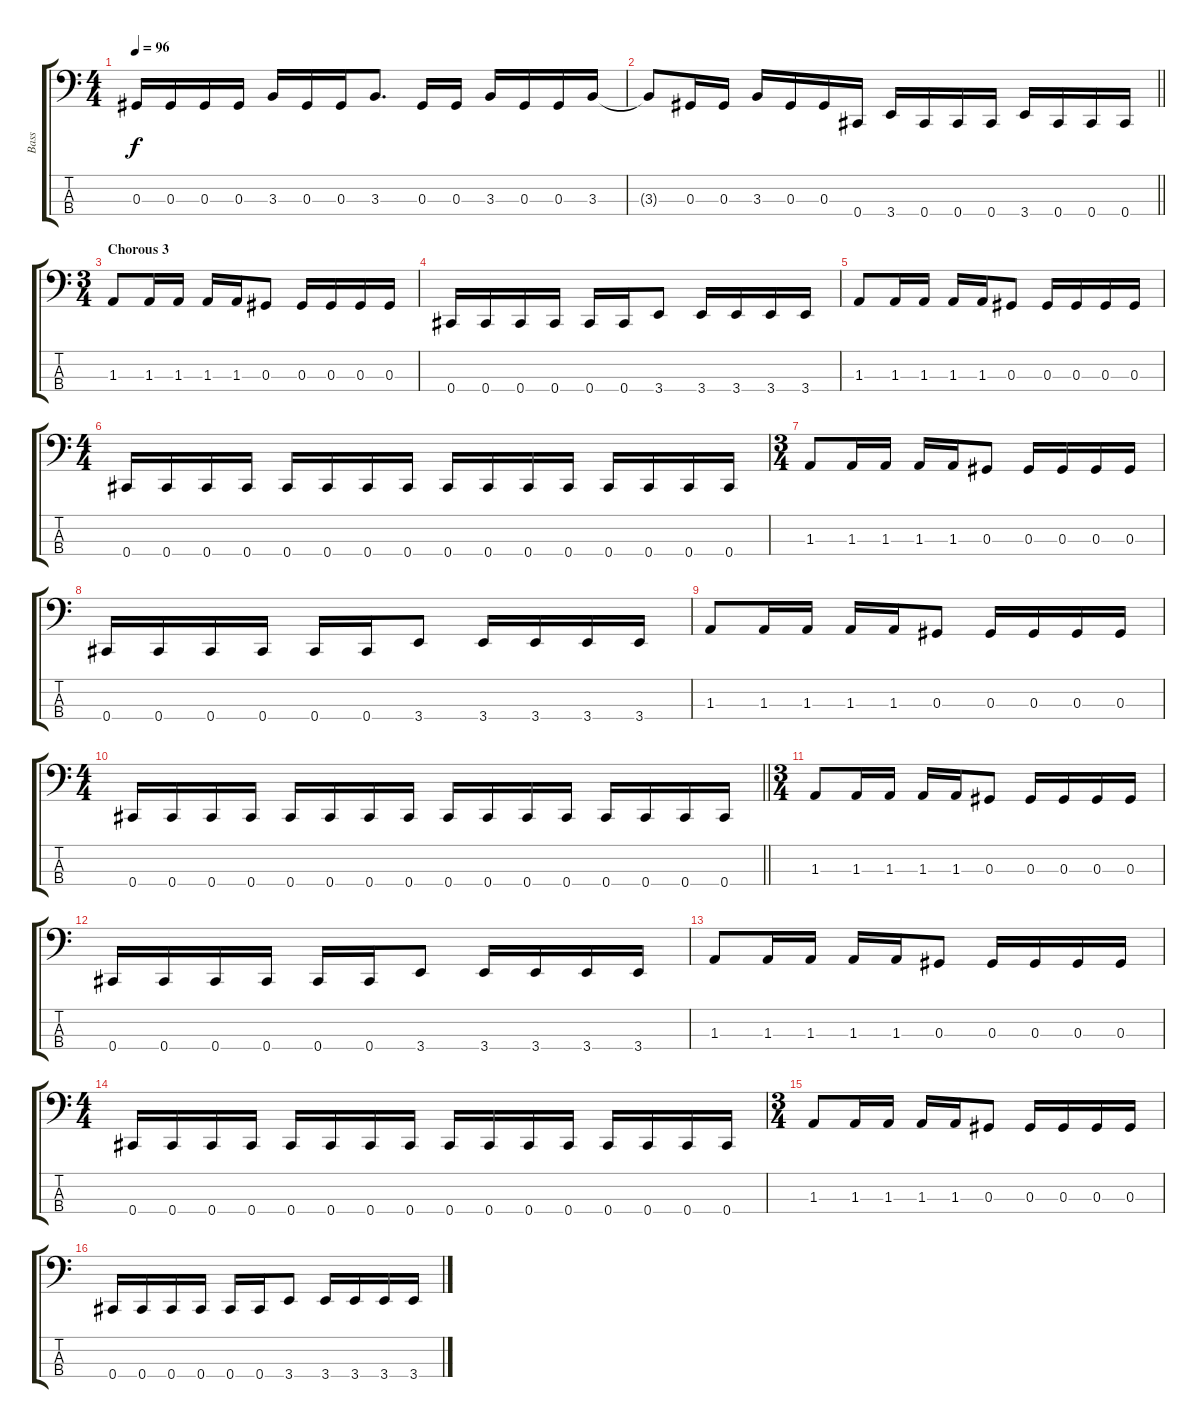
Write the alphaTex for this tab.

\track ("Bass" "Bass") {instrument electricbasspick}
\staff {score tabs}
\tuning (Gb2 Db2 Ab1 Db1) {hide}
\ts (4 4)
\tempo 96
\clef f4
\ks c
0.3.16{dy f} 0.3.16 0.3.16 0.3.16 3.3.16 0.3.16 0.3.16 3.3.8{d} 0.3.16 0.3.16 3.3.16 0.3.16 0.3.16 3.3.16 |
\barLineRight lightlight
3.3{t}.8 0.3.16 0.3.16 3.3.16 0.3.16 0.3.16 0.4.16 3.4.16 0.4.16 0.4.16 0.4.16 3.4.16 0.4.16 0.4.16 0.4.16 |
\ts (3 4)
\section ("" "Chorous 3")
1.3.8 1.3.16 1.3.16 1.3.16 1.3.16 0.3.8 0.3.16 0.3.16 0.3.16 0.3.16 |
0.4.16 0.4.16 0.4.16 0.4.16 0.4.16 0.4.16 3.4.8 3.4.16 3.4.16 3.4.16 3.4.16 |
1.3.8 1.3.16 1.3.16 1.3.16 1.3.16 0.3.8 0.3.16 0.3.16 0.3.16 0.3.16 |
\ts (4 4)
0.4.16 0.4.16 0.4.16 0.4.16 0.4.16 0.4.16 0.4.16 0.4.16 0.4.16 0.4.16 0.4.16 0.4.16 0.4.16 0.4.16 0.4.16 0.4.16 |
\ts (3 4)
1.3.8 1.3.16 1.3.16 1.3.16 1.3.16 0.3.8 0.3.16 0.3.16 0.3.16 0.3.16 |
0.4.16 0.4.16 0.4.16 0.4.16 0.4.16 0.4.16 3.4.8 3.4.16 3.4.16 3.4.16 3.4.16 |
1.3.8 1.3.16 1.3.16 1.3.16 1.3.16 0.3.8 0.3.16 0.3.16 0.3.16 0.3.16 |
\ts (4 4)
\barLineRight lightlight
0.4.16 0.4.16 0.4.16 0.4.16 0.4.16 0.4.16 0.4.16 0.4.16 0.4.16 0.4.16 0.4.16 0.4.16 0.4.16 0.4.16 0.4.16 0.4.16 |
\ts (3 4)
\section ("" "")
1.3.8 1.3.16 1.3.16 1.3.16 1.3.16 0.3.8 0.3.16 0.3.16 0.3.16 0.3.16 |
0.4.16 0.4.16 0.4.16 0.4.16 0.4.16 0.4.16 3.4.8 3.4.16 3.4.16 3.4.16 3.4.16 |
1.3.8 1.3.16 1.3.16 1.3.16 1.3.16 0.3.8 0.3.16 0.3.16 0.3.16 0.3.16 |
\ts (4 4)
0.4.16 0.4.16 0.4.16 0.4.16 0.4.16 0.4.16 0.4.16 0.4.16 0.4.16 0.4.16 0.4.16 0.4.16 0.4.16 0.4.16 0.4.16 0.4.16 |
\ts (3 4)
1.3.8 1.3.16 1.3.16 1.3.16 1.3.16 0.3.8 0.3.16 0.3.16 0.3.16 0.3.16 |
0.4.16 0.4.16 0.4.16 0.4.16 0.4.16 0.4.16 3.4.8 3.4.16 3.4.16 3.4.16 3.4.16
